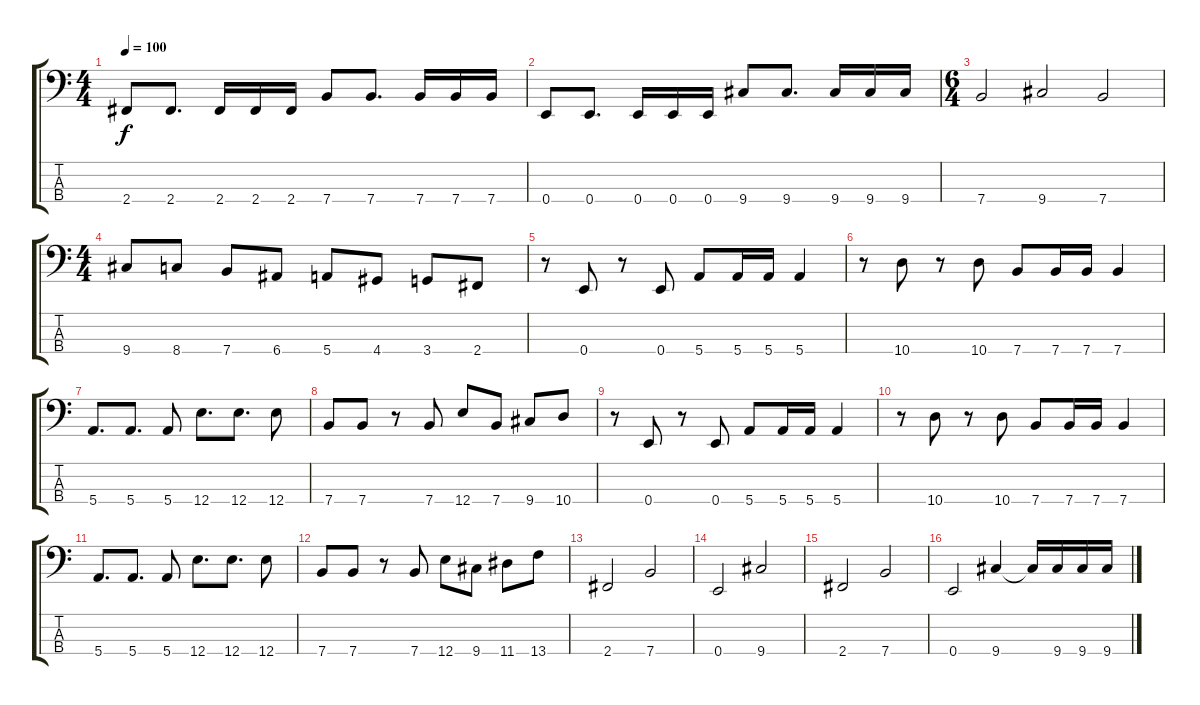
\track "" {instrument electricbassfinger}
\staff {score tabs}
\tuning (G2 D2 A1 E1) {hide}
\ts (4 4)
\tempo 100
\clef f4
\ks c
2.4.8{dy f} 2.4.8{d} 2.4.16 2.4.16 2.4.16 7.4.8 7.4.8{d} 7.4.16 7.4.16 7.4.16 |
0.4.8 0.4.8{d} 0.4.16 0.4.16 0.4.16 9.4.8 9.4.8{d} 9.4.16 9.4.16 9.4.16 |
\ts (6 4)
7.4.2 9.4.2 7.4.2 |
\ts (4 4)
9.4.8 8.4.8 7.4.8 6.4.8 5.4.8 4.4.8 3.4.8 2.4.8 |
r.8 0.4.8 r.8 0.4.8 5.4.8 5.4.16 5.4.16 5.4.4 |
r.8 10.4.8 r.8 10.4.8 7.4.8 7.4.16 7.4.16 7.4.4 |
5.4.8{d} 5.4.8{d} 5.4.8 12.4.8{d} 12.4.8{d} 12.4.8 |
7.4.8 7.4.8 r.8 7.4.8 12.4.8 7.4.8 9.4.8 10.4.8 |
r.8 0.4.8 r.8 0.4.8 5.4.8 5.4.16 5.4.16 5.4.4 |
r.8 10.4.8 r.8 10.4.8 7.4.8 7.4.16 7.4.16 7.4.4 |
5.4.8{d} 5.4.8{d} 5.4.8 12.4.8{d} 12.4.8{d} 12.4.8 |
7.4.8 7.4.8 r.8 7.4.8 12.4.8 9.4.8 11.4.8 13.4.8 |
2.4.2 7.4.2 |
0.4.2 9.4.2 |
2.4.2 7.4.2 |
0.4.2 9.4.4 9.4{t}.16 9.4.16 9.4.16 9.4.16
